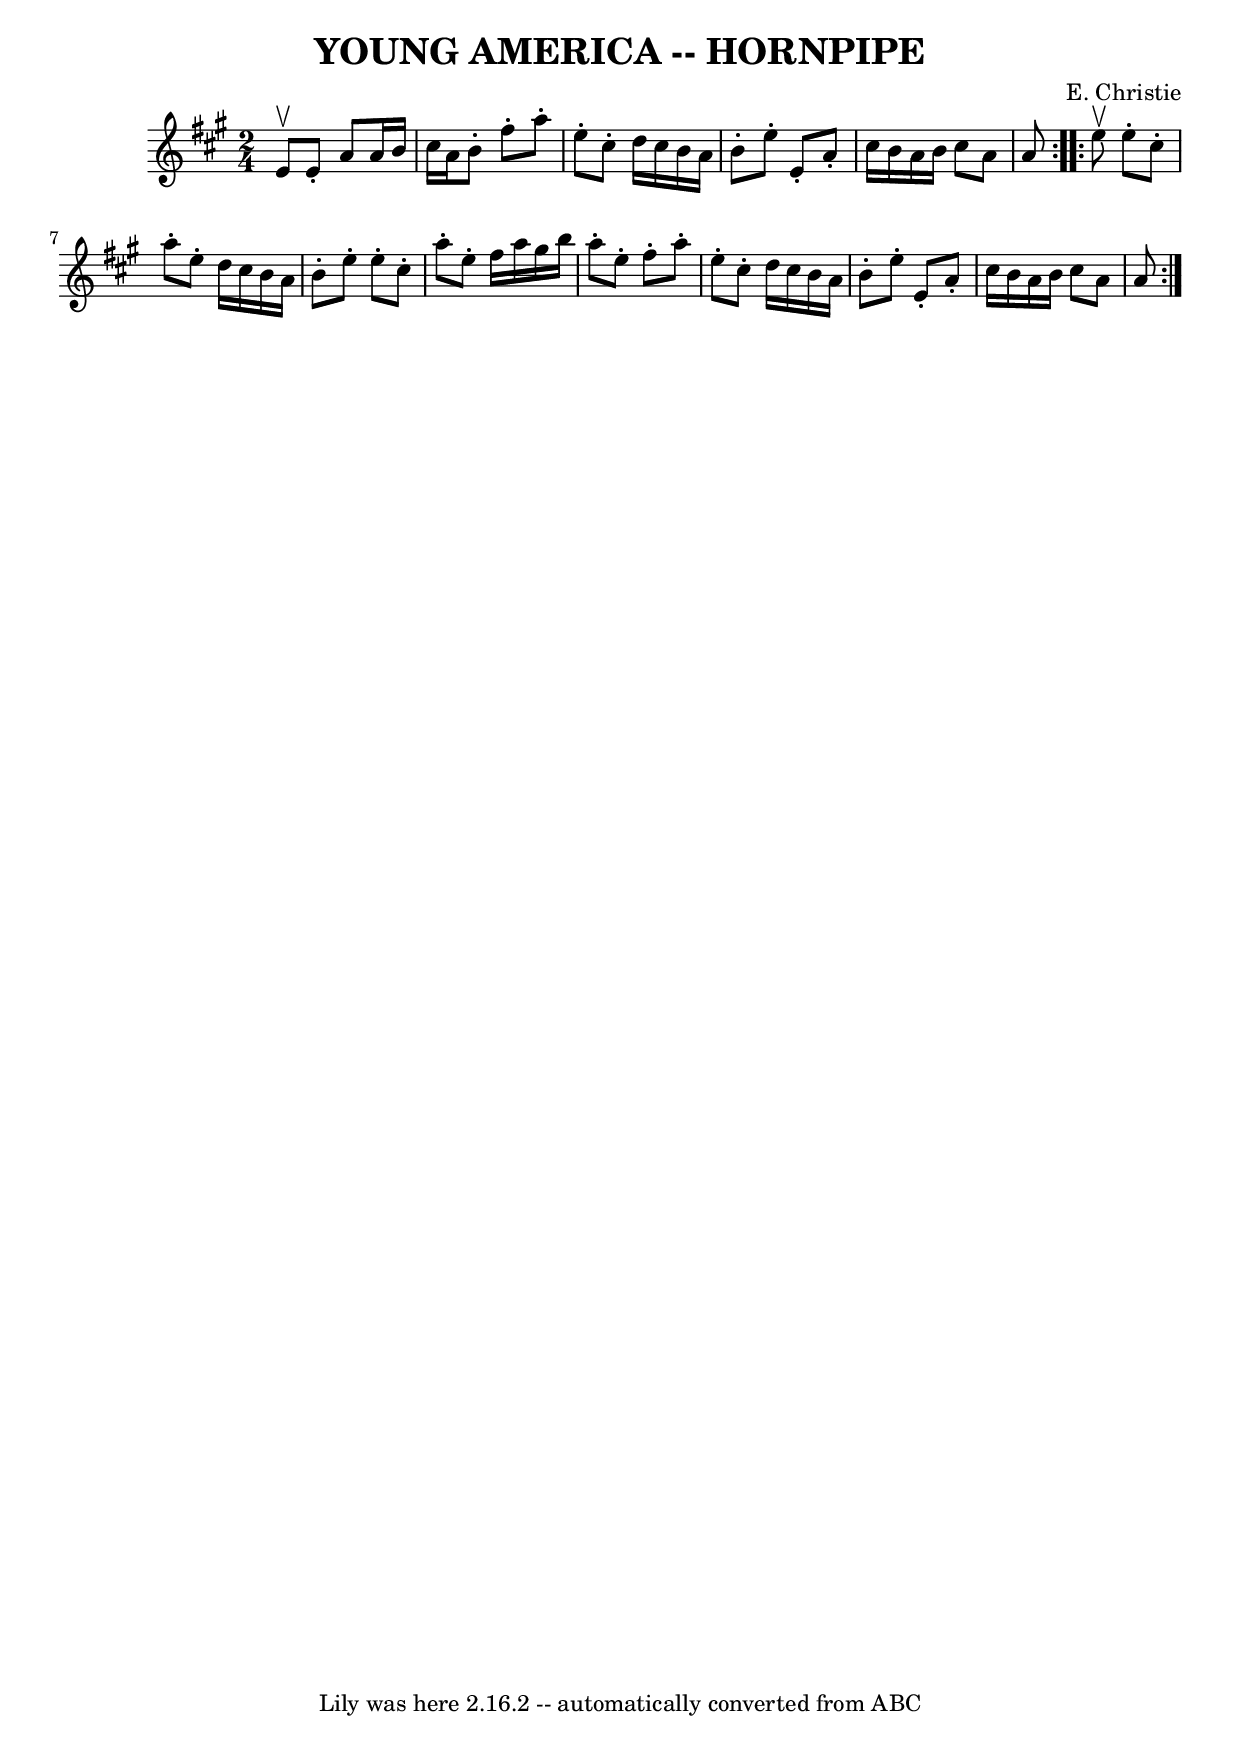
\version "2.16.2"
\include "Mammoth.ily"
\header {
  %% book = "Ryan's Mammoth Collection of Fiddle Tunes"
  composer = "E. Christie"
  crossRefNumber = "1"
  footnotes = "\\\\\\\\FIGURE -- TWIN SISTERS, or (MERRY DANCE.) (Often Used.)"
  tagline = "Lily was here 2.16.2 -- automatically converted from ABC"
  title = "YOUNG AMERICA -- HORNPIPE"

}
voicedefault =  {



  \repeat volta 2 {

    \time 2/4 
    \key a \major e'8^\upbow       |
    e'8 -. a'8 a'16    
    b'16 cis''16 a'16    |
    b'8 -.     |
    fis''8 -. a''8 -. 
    e''8 -. cis''8 -.   |
    d''16 cis''16 b'16 a'16 b'8 -.   
    e''8 -.   |
    e'8 -. a'8 -. cis''16 b'16 a'16 b'16    
    |
    cis''8 a'8 a'8    
  }     
  \repeat volta 2 {
    e''8^\upbow       
    |
    e''8 -. cis''8 -. a''8 -. e''8 -.   |
    d''16    
    cis''16 b'16 a'16 b'8 -. e''8 -.   |
    e''8 -. cis''8 -.   
    a''8 -. e''8 -.   |
    fis''16 a''16 gis''16 b''16 a''8 -.  
    e''8 -.   |
    |
    fis''8 -. a''8 -. e''8 -. cis''8 -.   
    |
    d''16 cis''16 b'16 a'16 b'8 -. e''8 -.   |
    
    e'8 -. a'8 -. cis''16 b'16 a'16 b'16    |
    cis''8 a'8   
    a'8    
  }   

}

\score{
  <<

    \context Staff="default"
    {
      \voicedefault 
      
    }

  >>
  \layout {
    
  }
  \midi {
  }

}
